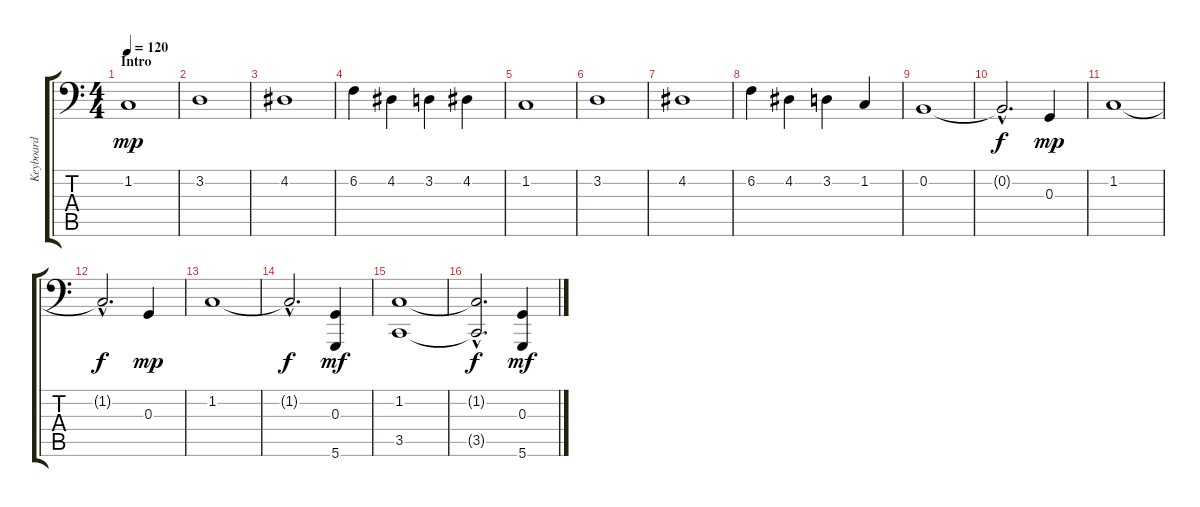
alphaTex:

\track ("Keyboard" "Keyboard") {instrument cello}
\staff {score tabs}
\tuning (E3 B2 G2 D2 A1 D1) {hide}
\ts (4 4)
\section ("" "Intro")
\tempo 120
\clef f4
\ks c
1.2.1{dy mp volume 13 balance 8 instrument cello} |
3.2.1 |
4.2.1 |
6.2.4 4.2.4 3.2.4 4.2.4 |
1.2.1 |
3.2.1 |
4.2.1 |
6.2.4 4.2.4 3.2.4 1.2.4 |
0.2.1 |
0.2{hac t}.2{d dy f} 0.3.4{dy mp} |
1.2.1 |
1.2{hac t}.2{d dy f} 0.3.4{dy mp} |
1.2.1 |
1.2{hac t}.2{d dy f} (0.3 5.6).4{dy mf} |
(1.2 3.5).1 |
(1.2{hac t} 3.5{hac t}).2{d dy f} (0.3 5.6).4{dy mf}
